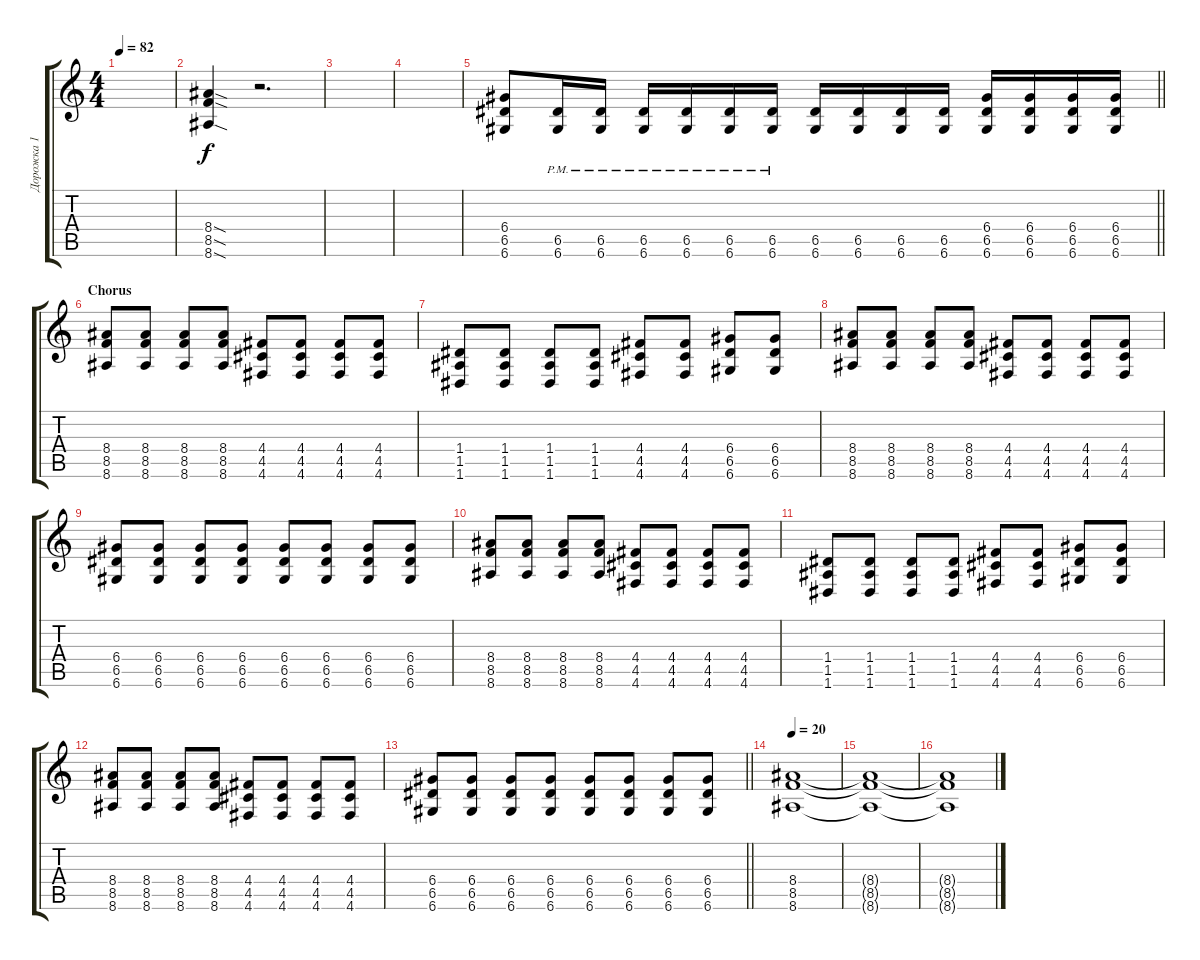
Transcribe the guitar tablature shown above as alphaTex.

\track ("Дорожка 1" "Дорожка 1") {instrument distortionguitar}
\staff {score tabs}
\tuning (E4 B3 G3 D3 A2 D2) {hide}
\ts (4 4)
\tempo 82
\clef g2
\ks c
|
(8.4{sod} 8.5{sod} 8.6{sod}).4 r.2{d} |
|
|
\barLineRight lightlight
(6.4 6.5 6.6).8 (6.5{pm} 6.6{pm}).16 (6.5{pm} 6.6{pm}).16 (6.5{pm} 6.6{pm}).16 (6.5{pm} 6.6{pm}).16 (6.5{pm} 6.6{pm}).16 (6.5{pm} 6.6{pm}).16 (6.5 6.6).16 (6.5 6.6).16 (6.5 6.6).16 (6.5 6.6).16 (6.4 6.5 6.6).16 (6.4 6.5 6.6).16 (6.4 6.5 6.6).16 (6.4 6.5 6.6).16 |
\section ("" "Chorus")
(8.4 8.5 8.6).8 (8.4 8.5 8.6).8 (8.4 8.5 8.6).8 (8.4 8.5 8.6).8 (4.4 4.5 4.6).8 (4.4 4.5 4.6).8 (4.4 4.5 4.6).8 (4.4 4.5 4.6).8 |
(1.4 1.5 1.6).8 (1.4 1.5 1.6).8 (1.4 1.5 1.6).8 (1.4 1.5 1.6).8 (4.4 4.5 4.6).8 (4.4 4.5 4.6).8 (6.4 6.5 6.6).8 (6.4 6.5 6.6).8 |
(8.4 8.5 8.6).8 (8.4 8.5 8.6).8 (8.4 8.5 8.6).8 (8.4 8.5 8.6).8 (4.4 4.5 4.6).8 (4.4 4.5 4.6).8 (4.4 4.5 4.6).8 (4.4 4.5 4.6).8 |
(6.4 6.5 6.6).8 (6.4 6.5 6.6).8 (6.4 6.5 6.6).8 (6.4 6.5 6.6).8 (6.4 6.5 6.6).8 (6.4 6.5 6.6).8 (6.4 6.5 6.6).8 (6.4 6.5 6.6).8 |
(8.4 8.5 8.6).8 (8.4 8.5 8.6).8 (8.4 8.5 8.6).8 (8.4 8.5 8.6).8 (4.4 4.5 4.6).8 (4.4 4.5 4.6).8 (4.4 4.5 4.6).8 (4.4 4.5 4.6).8 |
(1.4 1.5 1.6).8 (1.4 1.5 1.6).8 (1.4 1.5 1.6).8 (1.4 1.5 1.6).8 (4.4 4.5 4.6).8 (4.4 4.5 4.6).8 (6.4 6.5 6.6).8 (6.4 6.5 6.6).8 |
(8.4 8.5 8.6).8 (8.4 8.5 8.6).8 (8.4 8.5 8.6).8 (8.4 8.5 8.6).8 (4.4 4.5 4.6).8 (4.4 4.5 4.6).8 (4.4 4.5 4.6).8 (4.4 4.5 4.6).8 |
\barLineRight lightlight
(6.4 6.5 6.6).8 (6.4 6.5 6.6).8 (6.4 6.5 6.6).8 (6.4 6.5 6.6).8 (6.4 6.5 6.6).8 (6.4 6.5 6.6).8 (6.4 6.5 6.6).8 (6.4 6.5 6.6).8 |
\tempo 20
(8.4 8.5 8.6).1{volume 4} |
(8.4{t} 8.5{t} 8.6{t}).1 |
(8.4{t} 8.5{t} 8.6{t}).1
